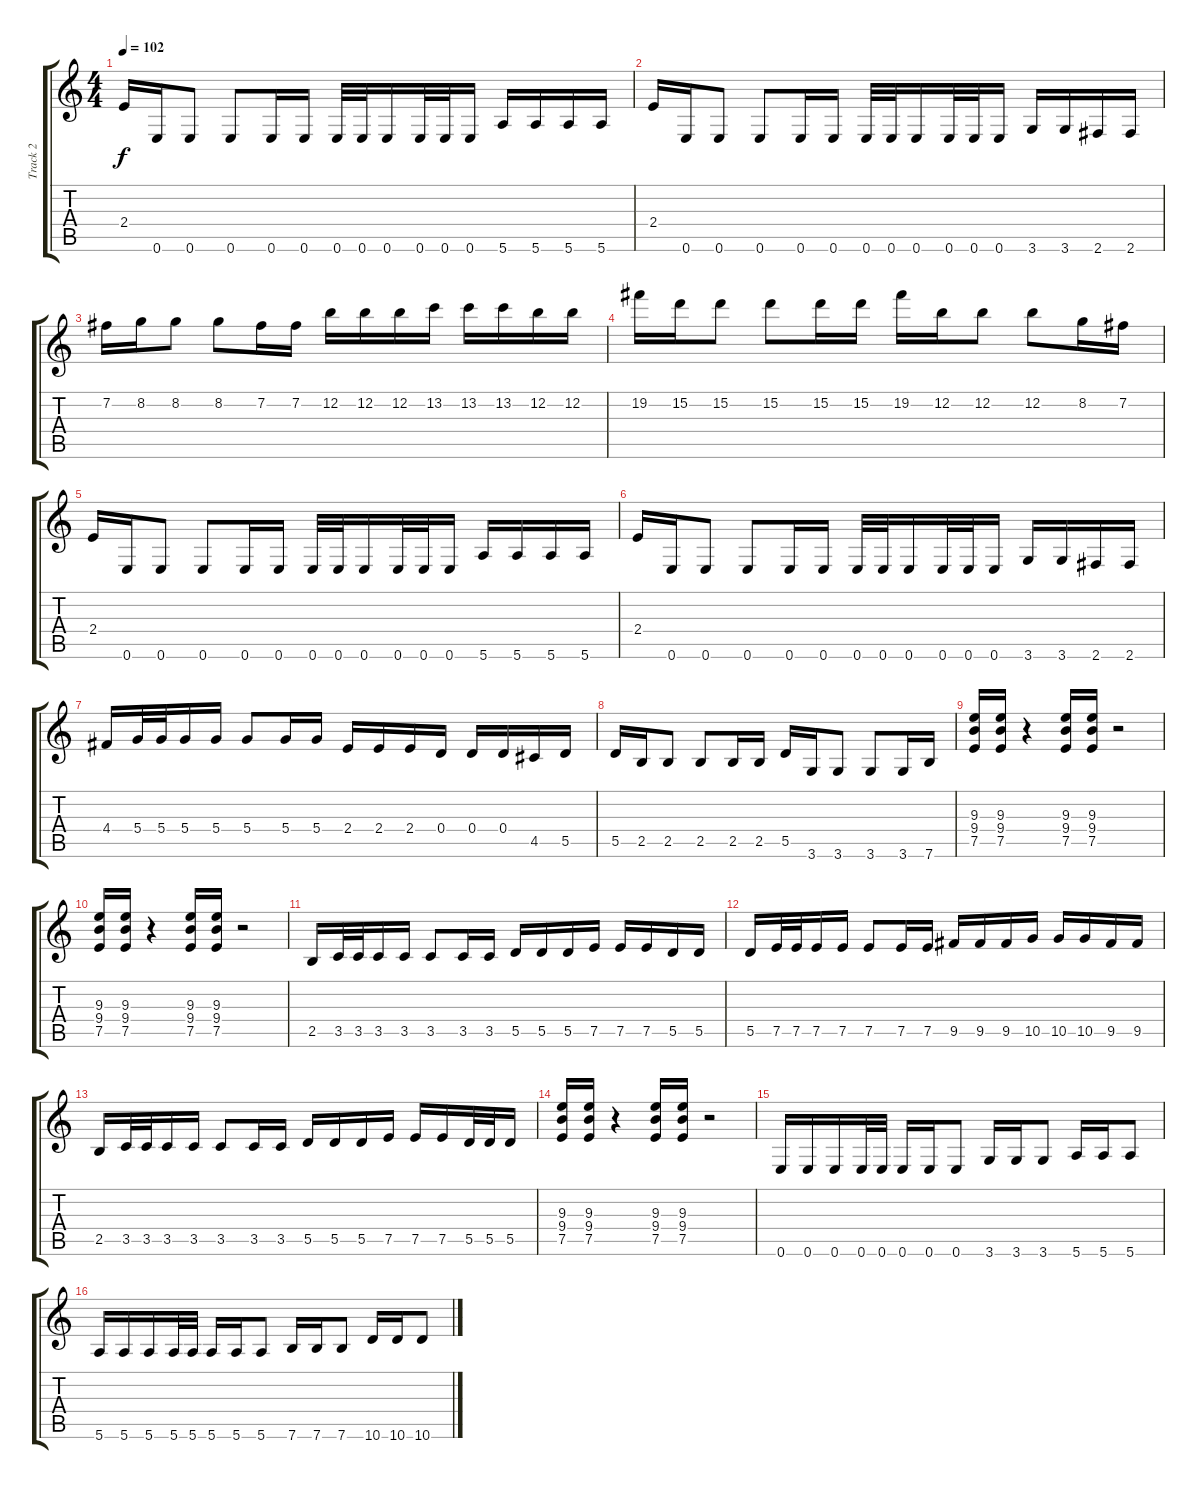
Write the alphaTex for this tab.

\track ("Track 2" "Track 2") {instrument distortionguitar}
\staff {score tabs}
\tuning (E4 B3 G3 D3 A2 E2) {hide}
\ts (4 4)
\tempo 102
\clef g2
\ks c
2.4.16{dy f} 0.6.16 0.6.8 0.6.8 0.6.16 0.6.16 0.6.32 0.6.32 0.6.16 0.6.32 0.6.32 0.6.16 5.6.16 5.6.16 5.6.16 5.6.16 |
2.4.16 0.6.16 0.6.8 0.6.8 0.6.16 0.6.16 0.6.32 0.6.32 0.6.16 0.6.32 0.6.32 0.6.16 3.6.16 3.6.16 2.6.16 2.6.16 |
7.2.16 8.2.16 8.2.8 8.2.8 7.2.16 7.2.16 12.2.16 12.2.16 12.2.16 13.2.16 13.2.16 13.2.16 12.2.16 12.2.16 |
19.2.16 15.2.16 15.2.8 15.2.8 15.2.16 15.2.16 19.2.16 12.2.16 12.2.8 12.2.8 8.2.16 7.2.16 |
2.4.16 0.6.16 0.6.8 0.6.8 0.6.16 0.6.16 0.6.32 0.6.32 0.6.16 0.6.32 0.6.32 0.6.16 5.6.16 5.6.16 5.6.16 5.6.16 |
2.4.16 0.6.16 0.6.8 0.6.8 0.6.16 0.6.16 0.6.32 0.6.32 0.6.16 0.6.32 0.6.32 0.6.16 3.6.16 3.6.16 2.6.16 2.6.16 |
4.4.16 5.4.32 5.4.32 5.4.16 5.4.16 5.4.8 5.4.16 5.4.16 2.4.16 2.4.16 2.4.16 0.4.16 0.4.16 0.4.16 4.5.16 5.5.16 |
5.5.16 2.5.16 2.5.8 2.5.8 2.5.16 2.5.16 5.5.16 3.6.16 3.6.8 3.6.8 3.6.16 7.6.16 |
(9.3 9.4 7.5).16 (9.3 9.4 7.5).16 r.4 (9.3 9.4 7.5).16 (9.3 9.4 7.5).16 r.2 |
(9.3 9.4 7.5).16 (9.3 9.4 7.5).16 r.4 (9.3 9.4 7.5).16 (9.3 9.4 7.5).16 r.2 |
2.5.16 3.5.32 3.5.32 3.5.16 3.5.16 3.5.8 3.5.16 3.5.16 5.5.16 5.5.16 5.5.16 7.5.16 7.5.16 7.5.16 5.5.16 5.5.16 |
5.5.16 7.5.32 7.5.32 7.5.16 7.5.16 7.5.8 7.5.16 7.5.16 9.5.16 9.5.16 9.5.16 10.5.16 10.5.16 10.5.16 9.5.16 9.5.16 |
2.5.16 3.5.32 3.5.32 3.5.16 3.5.16 3.5.8 3.5.16 3.5.16 5.5.16 5.5.16 5.5.16 7.5.16 7.5.16 7.5.16 5.5.32 5.5.32 5.5.16 |
(9.3 9.4 7.5).16 (9.3 9.4 7.5).16 r.4 (9.3 9.4 7.5).16 (9.3 9.4 7.5).16 r.2 |
0.6.16{volume 13} 0.6.16 0.6.16 0.6.32 0.6.32 0.6.16 0.6.16 0.6.8 3.6.16 3.6.16 3.6.8 5.6.16 5.6.16 5.6.8 |
5.6.16 5.6.16 5.6.16 5.6.32 5.6.32 5.6.16 5.6.16 5.6.8 7.6.16 7.6.16 7.6.8 10.6.16 10.6.16 10.6.8
